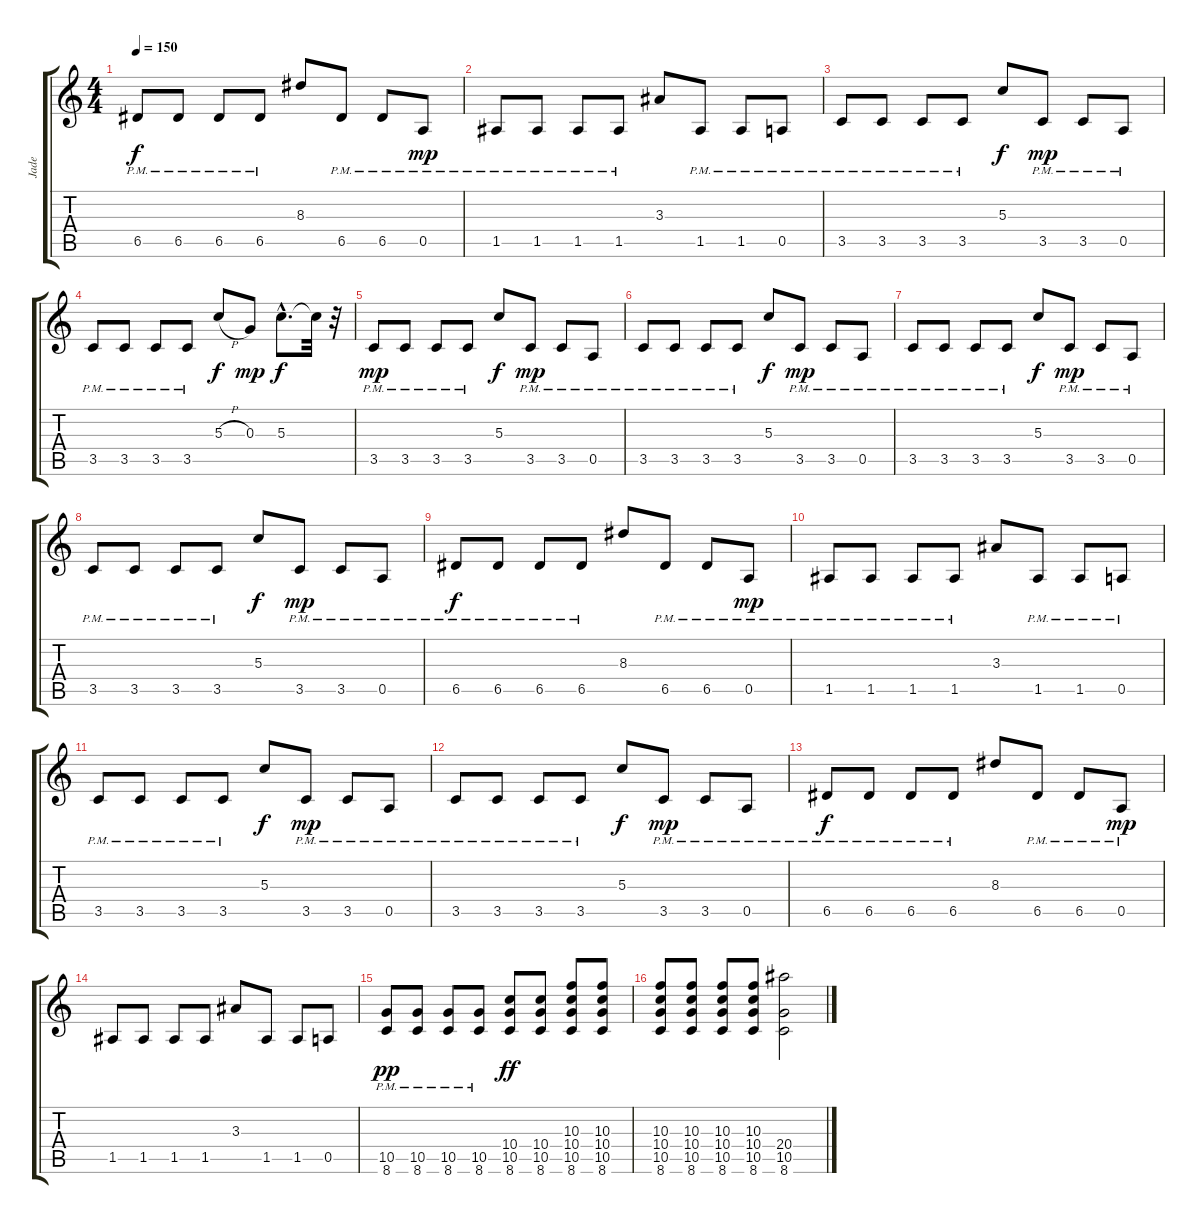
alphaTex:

\track ("Jade" "Jade") {instrument distortionguitar}
\staff {score tabs}
\tuning (E4 B3 G3 D3 A2 E2) {hide}
\ts (4 4)
\tempo 150
\clef g2
\ks c
6.5{pm}.8{dy f} 6.5{pm}.8 6.5{pm}.8 6.5{pm}.8 8.3.8 6.5{pm}.8 6.5{pm}.8 0.5{pm}.8{dy mp} |
1.5{pm}.8 1.5{pm}.8 1.5{pm}.8 1.5{pm}.8 3.3.8 1.5{pm}.8 1.5{pm}.8 0.5{pm}.8 |
3.5{pm}.8 3.5{pm}.8 3.5{pm}.8 3.5{pm}.8 5.3.8{dy f} 3.5{pm}.8{dy mp} 3.5{pm}.8 0.5{pm}.8 |
3.5{pm}.8 3.5{pm}.8 3.5{pm}.8 3.5{pm}.8 5.3{h}.8{dy f} 0.3.8{dy mp} 5.3{hac}.8{d dy f} 5.3{t}.32 r.32 |
3.5{pm}.8{dy mp} 3.5{pm}.8 3.5{pm}.8 3.5{pm}.8 5.3.8{dy f} 3.5{pm}.8{dy mp} 3.5{pm}.8 0.5{pm}.8 |
3.5{pm}.8 3.5{pm}.8 3.5{pm}.8 3.5{pm}.8 5.3.8{dy f} 3.5{pm}.8{dy mp} 3.5{pm}.8 0.5{pm}.8 |
3.5{pm}.8 3.5{pm}.8 3.5{pm}.8 3.5{pm}.8 5.3.8{dy f} 3.5{pm}.8{dy mp} 3.5{pm}.8 0.5{pm}.8 |
3.5{pm}.8 3.5{pm}.8 3.5{pm}.8 3.5{pm}.8 5.3.8{dy f} 3.5{pm}.8{dy mp} 3.5{pm}.8 0.5{pm}.8 |
6.5{pm}.8{dy f} 6.5{pm}.8 6.5{pm}.8 6.5{pm}.8 8.3.8 6.5{pm}.8 6.5{pm}.8 0.5{pm}.8{dy mp} |
1.5{pm}.8 1.5{pm}.8 1.5{pm}.8 1.5{pm}.8 3.3.8 1.5{pm}.8 1.5{pm}.8 0.5{pm}.8 |
3.5{pm}.8 3.5{pm}.8 3.5{pm}.8 3.5{pm}.8 5.3.8{dy f} 3.5{pm}.8{dy mp} 3.5{pm}.8 0.5{pm}.8 |
3.5{pm}.8 3.5{pm}.8 3.5{pm}.8 3.5{pm}.8 5.3.8{dy f} 3.5{pm}.8{dy mp} 3.5{pm}.8 0.5{pm}.8 |
6.5{pm}.8{dy f} 6.5{pm}.8 6.5{pm}.8 6.5{pm}.8 8.3.8 6.5{pm}.8 6.5{pm}.8 0.5{pm}.8{dy mp} |
1.5.8 1.5.8 1.5.8 1.5.8 3.3.8 1.5.8 1.5.8 0.5.8 |
(10.5{pm} 8.6{pm}).8{dy pp} (10.5{pm} 8.6{pm}).8 (10.5{pm} 8.6{pm}).8 (10.5{pm} 8.6{pm}).8 (10.4 10.5 8.6).8{dy ff} (10.4 10.5 8.6).8 (10.3 10.4 10.5 8.6).8 (10.3 10.4 10.5 8.6).8 |
(10.3 10.4 10.5 8.6).8 (10.3 10.4 10.5 8.6).8 (10.3 10.4 10.5 8.6).8 (10.3 10.4 10.5 8.6).8 (20.4 10.5 8.6).2
